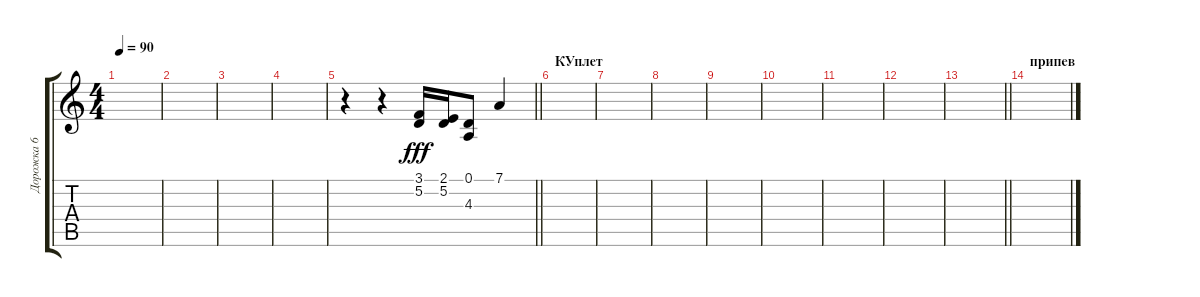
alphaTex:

\track ("Дорожка 6" "Дорожка 6") {instrument pizzicatostrings}
\staff {score tabs}
\tuning (D4 A3 F3 C3 G2 D2) {hide}
\ts (4 4)
\tempo 90
\clef g2
\ks c
|
|
|
|
\barLineRight lightlight
r.4 r.4 (3.1 5.2).16{dy fff} (2.1 5.2).16 (0.1 4.3).8 7.1.4 |
\section ("" "КУплет")
|
|
|
|
|
|
|
\barLineRight lightlight
|
\section ("" "припев")
